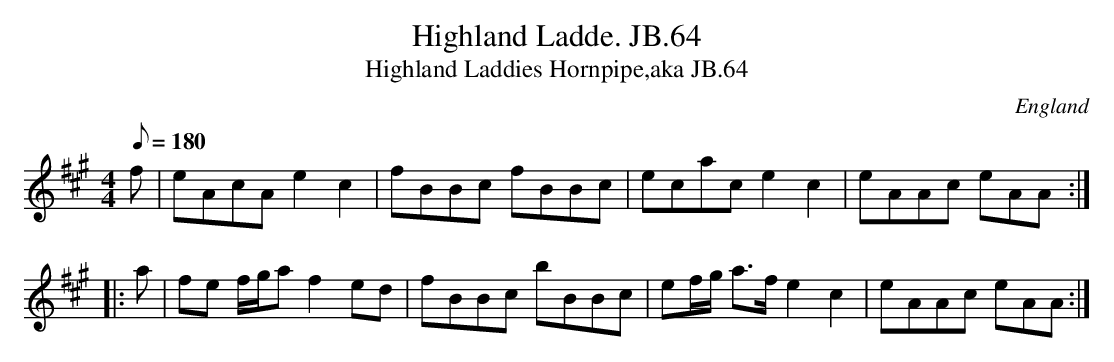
X:1
T:Highland Ladde. JB.64
T:Highland Laddies Hornpipe,aka JB.64
M:4/4
L:1/8
Q:180
O:England
K:A
f|eAcAe2c2|fBBc fBBc|ecace2c2|eAAc eAA:|!
|:a|fe f/g/af2ed|fBBc bBBc|ef/g/ a>fe2c2|eAAc eAA:|]
